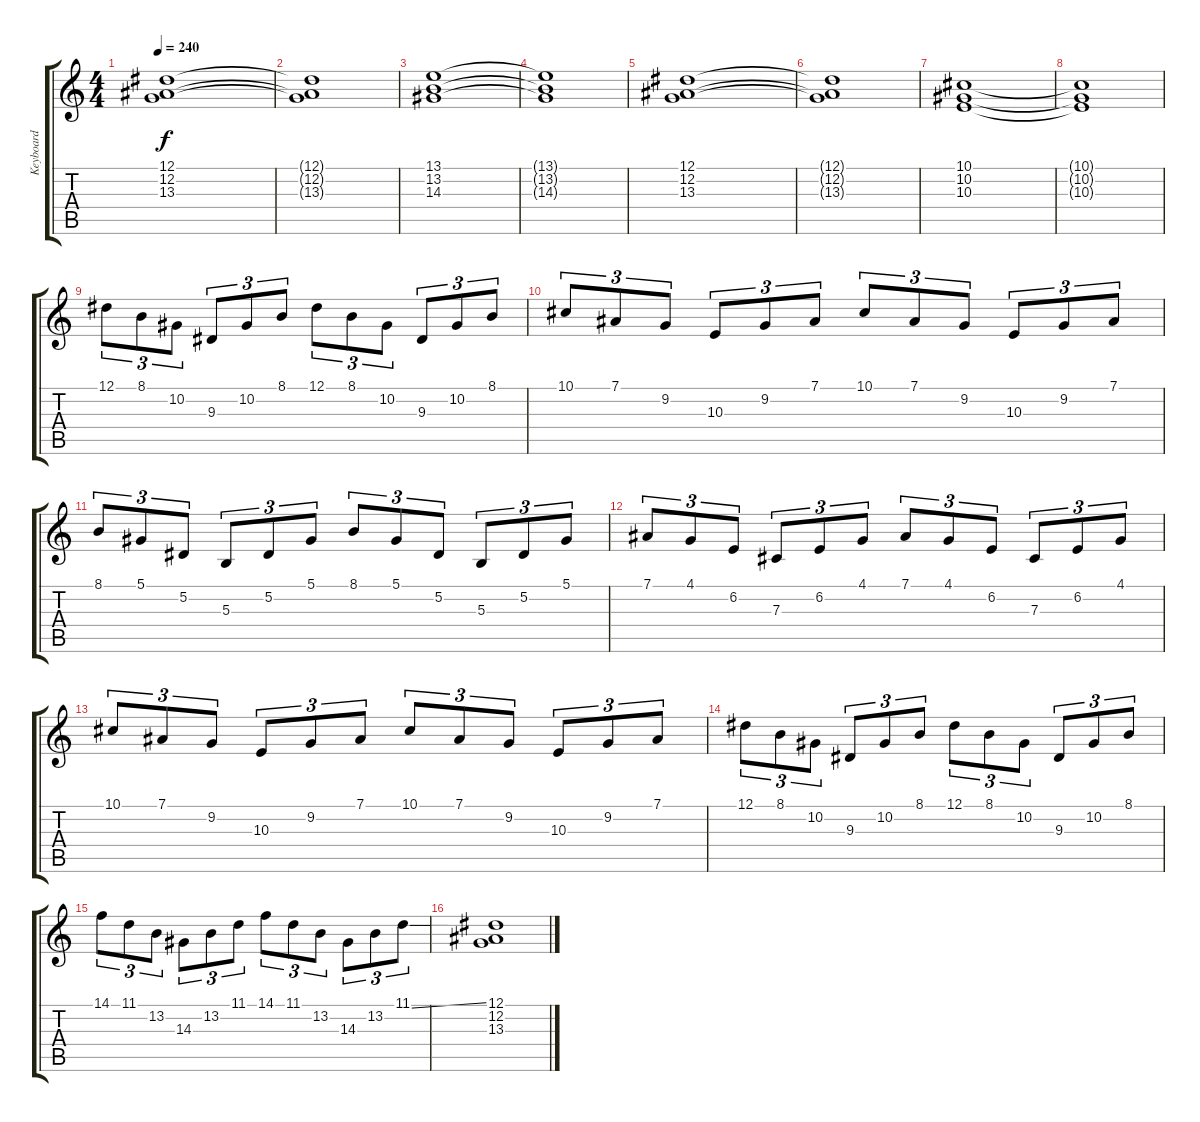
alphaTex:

\track ("Keyboard" "Keyboard") {instrument reedorgan}
\staff {score tabs}
\tuning (Eb4 Bb3 Gb3 Db3 Ab2 Eb2) {hide}
\ts (4 4)
\tempo 240
\clef g2
\ks c
(12.1 12.2 13.3).1{dy f} |
(12.1{t} 12.2{t} 13.3{t}).1 |
(13.1 13.2 14.3).1 |
(13.1{t} 13.2{t} 14.3{t}).1 |
(12.1 12.2 13.3).1 |
(12.1{t} 12.2{t} 13.3{t}).1 |
(10.1 10.2 10.3).1 |
(10.1{t} 10.2{t} 10.3{t}).1 |
12.1.8{tu (3 2)} 8.1.8{tu (3 2)} 10.2.8{tu (3 2)} 9.3.8{tu (3 2)} 10.2.8{tu (3 2)} 8.1.8{tu (3 2)} 12.1.8{tu (3 2)} 8.1.8{tu (3 2)} 10.2.8{tu (3 2)} 9.3.8{tu (3 2)} 10.2.8{tu (3 2)} 8.1.8{tu (3 2)} |
10.1.8{tu (3 2)} 7.1.8{tu (3 2)} 9.2.8{tu (3 2)} 10.3.8{tu (3 2)} 9.2.8{tu (3 2)} 7.1.8{tu (3 2)} 10.1.8{tu (3 2)} 7.1.8{tu (3 2)} 9.2.8{tu (3 2)} 10.3.8{tu (3 2)} 9.2.8{tu (3 2)} 7.1.8{tu (3 2)} |
8.1.8{tu (3 2)} 5.1.8{tu (3 2)} 5.2.8{tu (3 2)} 5.3.8{tu (3 2)} 5.2.8{tu (3 2)} 5.1.8{tu (3 2)} 8.1.8{tu (3 2)} 5.1.8{tu (3 2)} 5.2.8{tu (3 2)} 5.3.8{tu (3 2)} 5.2.8{tu (3 2)} 5.1.8{tu (3 2)} |
7.1.8{tu (3 2)} 4.1.8{tu (3 2)} 6.2.8{tu (3 2)} 7.3.8{tu (3 2)} 6.2.8{tu (3 2)} 4.1.8{tu (3 2)} 7.1.8{tu (3 2)} 4.1.8{tu (3 2)} 6.2.8{tu (3 2)} 7.3.8{tu (3 2)} 6.2.8{tu (3 2)} 4.1.8{tu (3 2)} |
10.1.8{tu (3 2)} 7.1.8{tu (3 2)} 9.2.8{tu (3 2)} 10.3.8{tu (3 2)} 9.2.8{tu (3 2)} 7.1.8{tu (3 2)} 10.1.8{tu (3 2)} 7.1.8{tu (3 2)} 9.2.8{tu (3 2)} 10.3.8{tu (3 2)} 9.2.8{tu (3 2)} 7.1.8{tu (3 2)} |
12.1.8{tu (3 2)} 8.1.8{tu (3 2)} 10.2.8{tu (3 2)} 9.3.8{tu (3 2)} 10.2.8{tu (3 2)} 8.1.8{tu (3 2)} 12.1.8{tu (3 2)} 8.1.8{tu (3 2)} 10.2.8{tu (3 2)} 9.3.8{tu (3 2)} 10.2.8{tu (3 2)} 8.1.8{tu (3 2)} |
14.1.8{tu (3 2)} 11.1.8{tu (3 2)} 13.2.8{tu (3 2)} 14.3.8{tu (3 2)} 13.2.8{tu (3 2)} 11.1.8{tu (3 2)} 14.1.8{tu (3 2)} 11.1.8{tu (3 2)} 13.2.8{tu (3 2)} 14.3.8{tu (3 2)} 13.2.8{tu (3 2)} 11.1{ss}.8{tu (3 2)} |
(12.1 12.2 13.3).1
